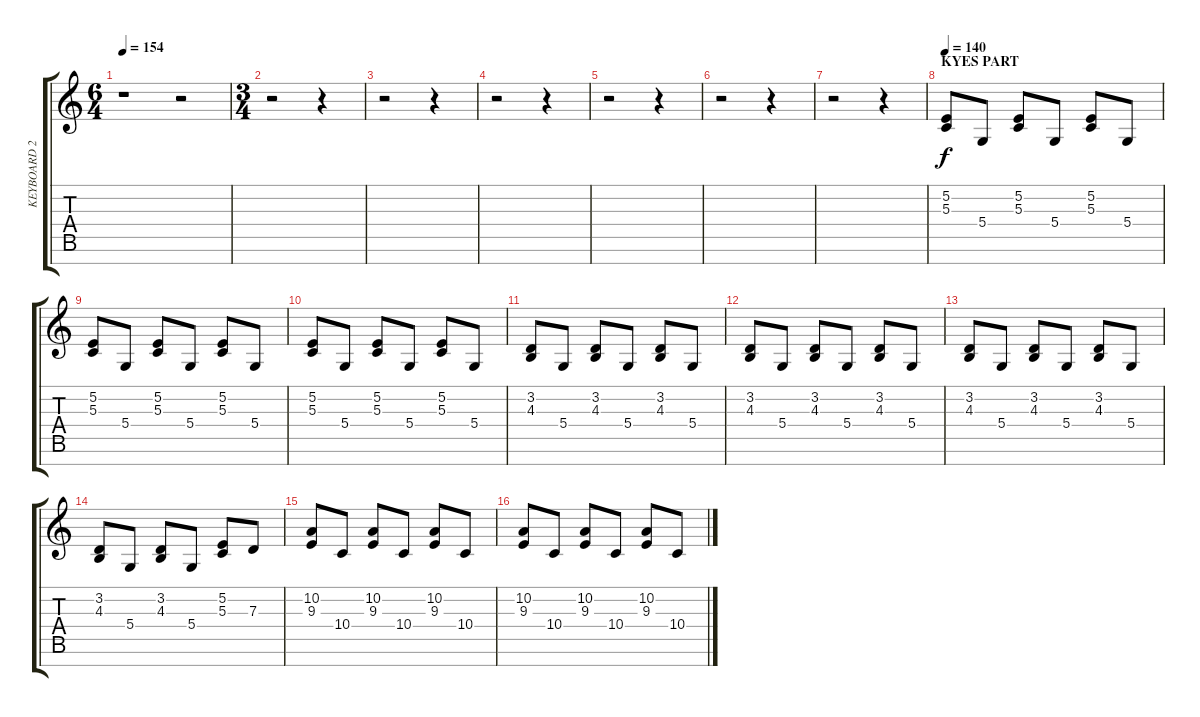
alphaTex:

\track ("KEYBOARD 2" "KEYBOARD 2") {instrument stringensemble2}
\staff {score tabs}
\tuning (E4 B3 G3 D3 A2 E2 B1) {hide}
\ts (6 4)
\tempo 154
\clef g2
\ks c
r.1{dy f} r.2 |
\ts (3 4)
r.2 r.4 |
r.2 r.4 |
r.2 r.4 |
r.2 r.4 |
r.2 r.4 |
r.2 r.4 |
\section ("" "KYES PART")
\tempo 140
(5.2 5.3).8{instrument stringensemble2} 5.4.8 (5.2 5.3).8 5.4.8 (5.2 5.3).8 5.4.8 |
(5.2 5.3).8 5.4.8 (5.2 5.3).8 5.4.8 (5.2 5.3).8 5.4.8 |
(5.2 5.3).8 5.4.8 (5.2 5.3).8 5.4.8 (5.2 5.3).8 5.4.8 |
(3.2 4.3).8 5.4.8 (3.2 4.3).8 5.4.8 (3.2 4.3).8 5.4.8 |
(3.2 4.3).8 5.4.8 (3.2 4.3).8 5.4.8 (3.2 4.3).8 5.4.8 |
(3.2 4.3).8 5.4.8 (3.2 4.3).8 5.4.8 (3.2 4.3).8 5.4.8 |
(3.2 4.3).8 5.4.8 (3.2 4.3).8 5.4.8 (5.2 5.3).8 7.3.8 |
(10.2 9.3).8 10.4.8 (10.2 9.3).8 10.4.8 (10.2 9.3).8 10.4.8 |
(10.2 9.3).8 10.4.8 (10.2 9.3).8 10.4.8 (10.2 9.3).8 10.4.8
